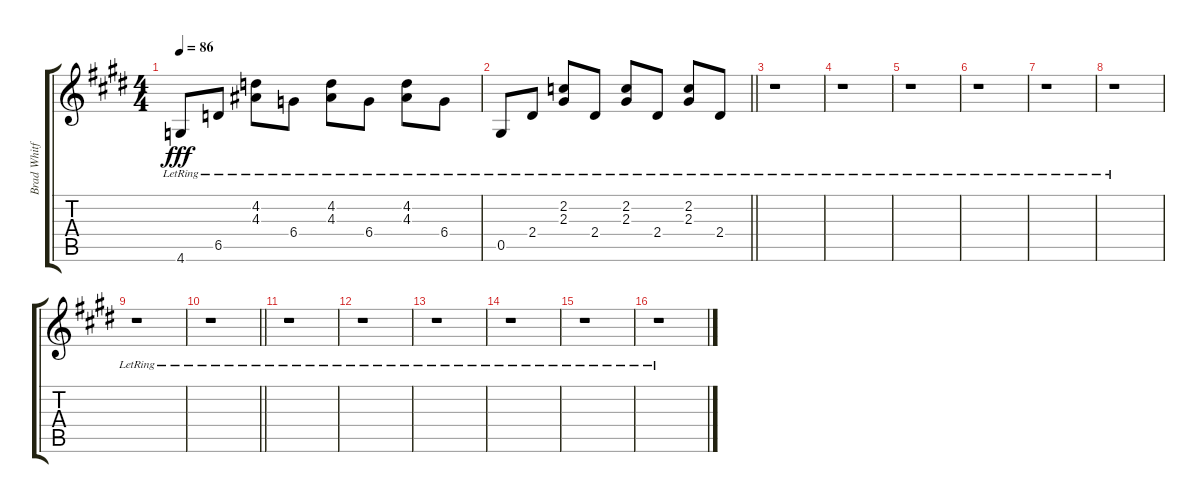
\track ("Brad Whitford" "Brad Whitf") {instrument acousticguitarnylon}
\staff {score tabs}
\tuning (Eb4 Bb3 Gb3 Db3 Ab2 Eb2) {hide}
\ts (4 4)
\tempo 86
\clef g2
\ks c#minor
4.6{lr}.8{dy fff} 6.5{lr}.8 (4.2{lr} 4.3{lr}).8 6.4{lr}.8 (4.2{lr} 4.3{lr}).8 6.4{lr}.8 (4.2{lr} 4.3{lr}).8 6.4{lr}.8 |
\barLineRight lightlight
0.5{lr}.8 2.4{lr}.8 (2.2{lr} 2.3{lr}).8 2.4{lr}.8 (2.2{lr} 2.3{lr}).8 2.4{lr}.8 (2.2{lr} 2.3{lr}).8 2.4{lr}.8 |
\ks e
r.1 |
\ks c#minor
r.1 |
r.1 |
r.1 |
\ks e
r.1 |
\ks c#minor
r.1 |
r.1 |
\barLineRight lightlight
r.1 |
\ks e
r.1 |
\ks c#minor
r.1 |
r.1 |
r.1 |
\ks e
r.1 |
\ks c#minor
r.1
